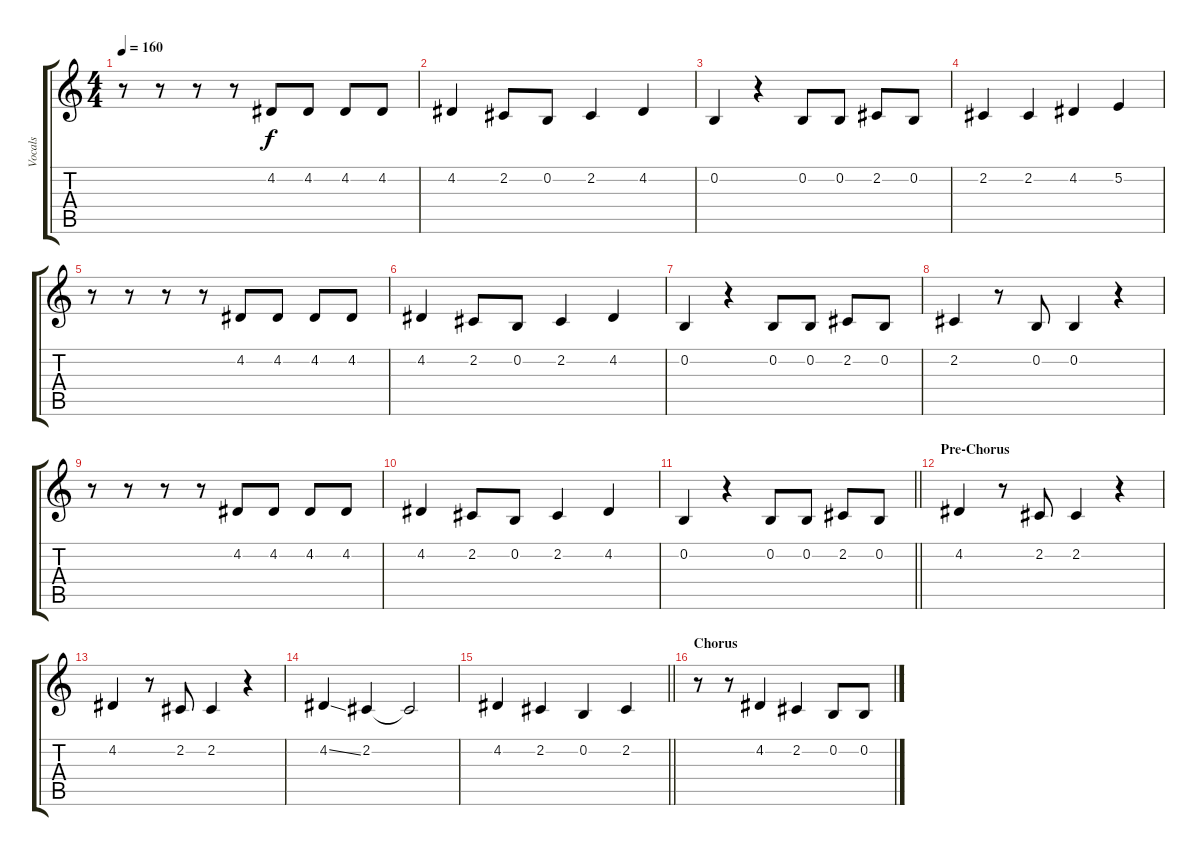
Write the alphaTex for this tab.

\track ("Vocals" "Vocals") {instrument lead2sawtooth}
\staff {score tabs}
\tuning (E4 B3 G3 D3 A2 E2) {hide}
\ts (4 4)
\tempo 160
\clef g2
\ks c
r.8{dy f} r.8 r.8 r.8 4.2.8 4.2.8 4.2.8 4.2.8 |
4.2.4 2.2.8 0.2.8 2.2.4 4.2.4 |
0.2.4 r.4 0.2.8 0.2.8 2.2.8 0.2.8 |
2.2.4 2.2.4 4.2.4 5.2.4 |
r.8 r.8 r.8 r.8 4.2.8 4.2.8 4.2.8 4.2.8 |
4.2.4 2.2.8 0.2.8 2.2.4 4.2.4 |
0.2.4 r.4 0.2.8 0.2.8 2.2.8 0.2.8 |
2.2.4 r.8 0.2.8 0.2.4 r.4 |
r.8 r.8 r.8 r.8 4.2.8 4.2.8 4.2.8 4.2.8 |
4.2.4 2.2.8 0.2.8 2.2.4 4.2.4 |
\barLineRight lightlight
0.2.4 r.4 0.2.8 0.2.8 2.2.8 0.2.8 |
\section ("" "Pre-Chorus")
4.2.4 r.8 2.2.8 2.2.4 r.4 |
4.2.4 r.8 2.2.8 2.2.4 r.4 |
4.2{ss}.4 2.2.4 2.2{t}.2 |
\barLineRight lightlight
4.2.4 2.2.4 0.2.4 2.2.4 |
\section ("" "Chorus")
r.8 r.8 4.2.4 2.2.4 0.2.8 0.2.8
